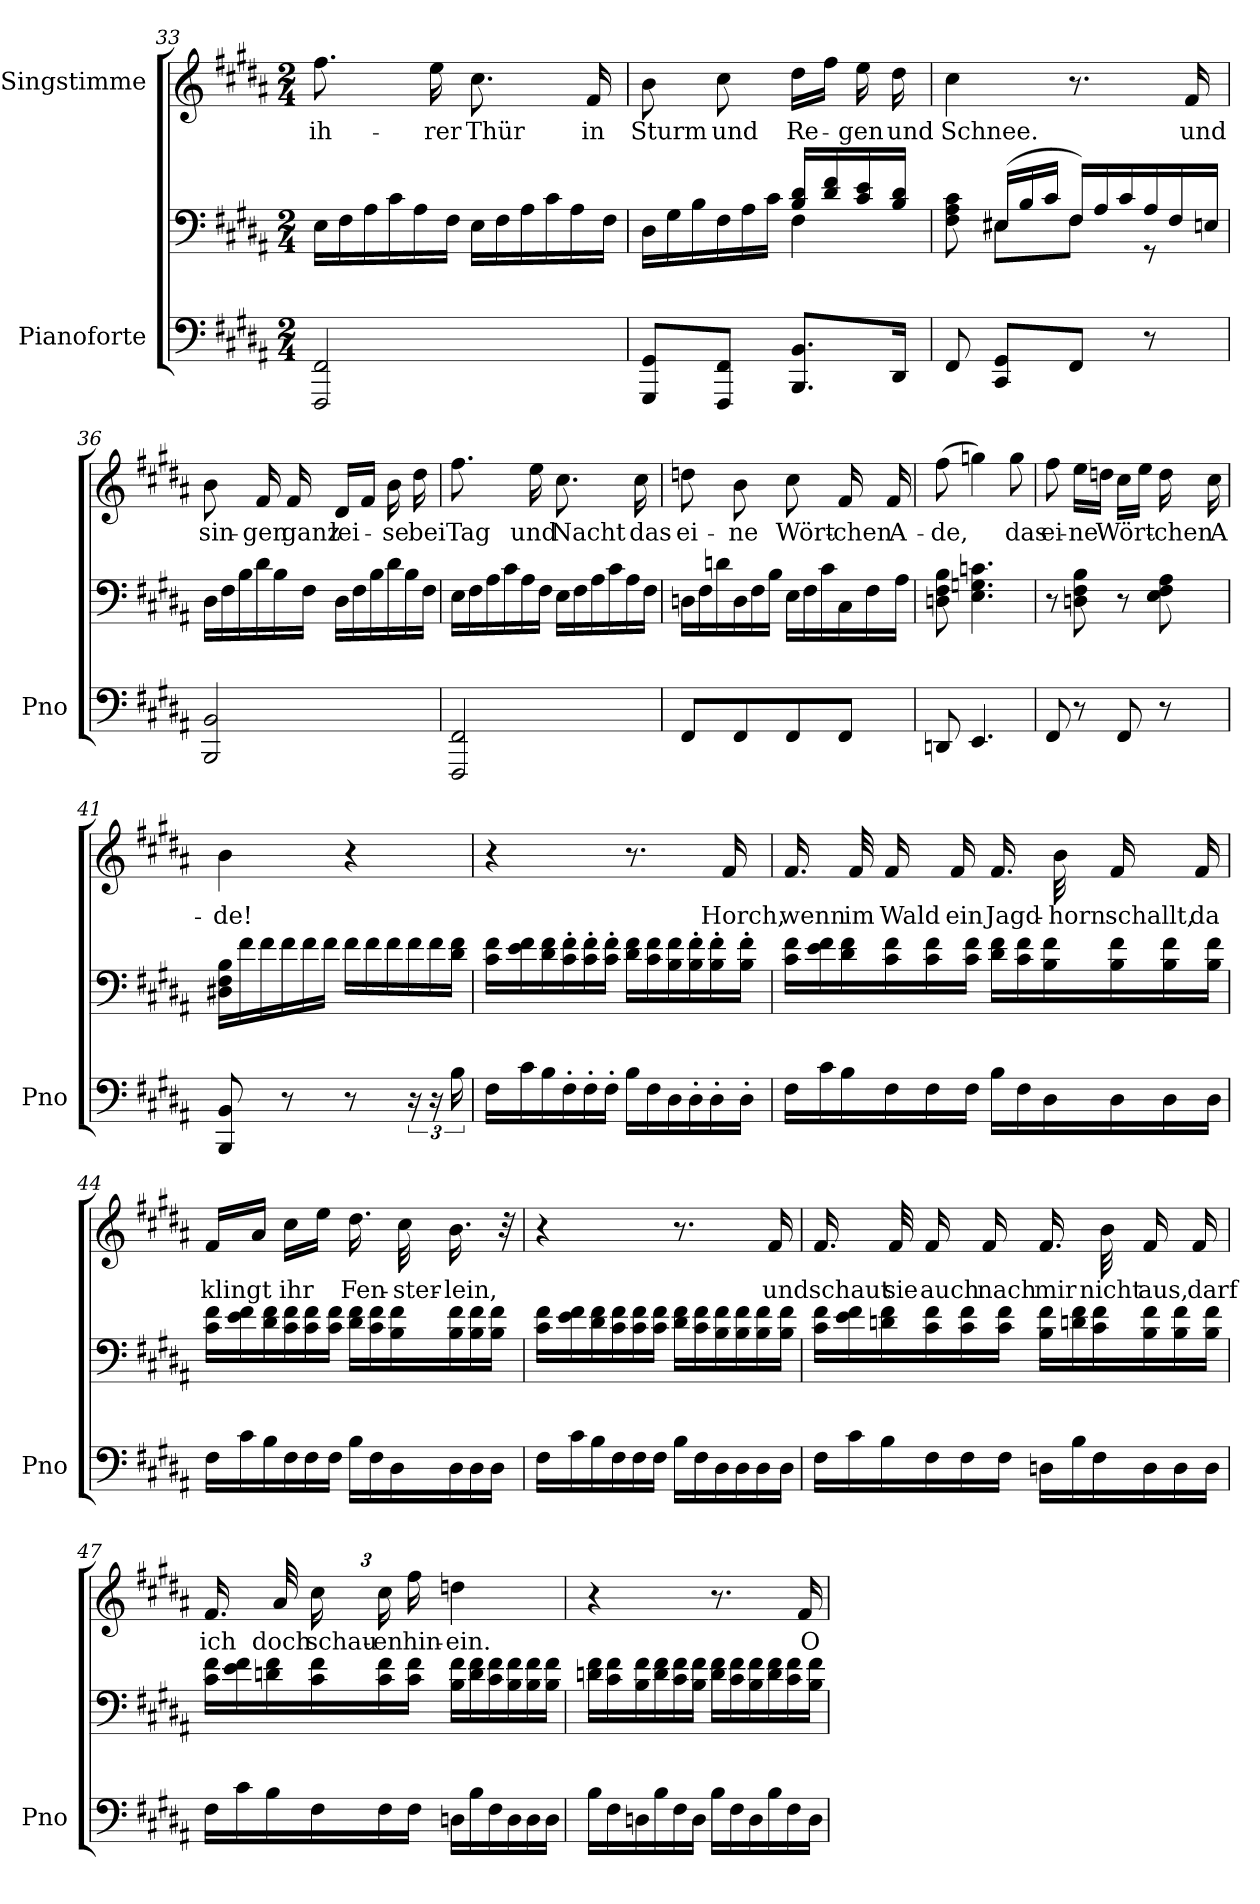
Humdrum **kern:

**kern	**kern	**kern	**text
*part2	*part2	*part1	*part1
*staff3	*staff2	*staff1	*staff1
*I"Pianoforte	*	*I"Singstimme	*
*I'Pno	*	*	*
*clefF4	*clefF4	*clefG2	*
*k[f#c#g#d#a#]	*k[f#c#g#d#a#]	*k[f#c#g#d#a#]	*
*M2/4	*M2/4	*M2/4	*
*	*Xtuplet	*	*
=33	=33	=33	=33
2FFF#/ 2FF#/	24E\LL	8.ff#\	ih-
.	24F#\	.	.
.	24A#\	.	.
.	24c#\	.	.
.	24A#\	.	.
.	.	16ee\	-rer
.	24F#\JJ	.	.
.	24E\LL	8.cc#\	Thür
.	24F#\	.	.
.	24A#\	.	.
.	24c#\	.	.
.	24A#\	.	.
.	.	16f#/	in
.	24F#\JJ	.	.
=34	=34	=34	=34
*	*^	*	*
8GGG#/ 8GG#/L	24D#\LL	4ryy	8b\	Sturm
.	24G#\	.	.	.
.	24B\	.	.	.
8FFF#/ 8FF#/J	24F#\	.	8cc#\	und
.	24A#\	.	.	.
.	24c#\JJ	.	.	.
8.BBB/ 8.BB/L	16B/ 16d#/LL	4F#\	16dd#\LL	Re-
.	16d#/ 16f#/	.	16ff#\JJ	.
.	16c#/ 16e/	.	16ee\	-gen
16DD#/Jk	16B/ 16d#/JJ	.	16dd#\	und
=35	=35	=35	=35	=35
8FF#/	8F#\ 8A#\ 8c#\	8ryy	4cc#\	Schnee.
8CC#/ 8GG#/L	(24E#X/LL	8E#\L	.	.
.	24B/	.	.	.
.	24c#/JJ	.	.	.
8FF#/J	24F#/LL)	8F#\J	8.r	.
.	24A#/	.	.	.
.	24c#/	.	.	.
8r	24A#/	8r	.	.
.	24F#/	.	.	.
.	.	.	16f#/	und
.	24En/JJ	.	.	.
*	*v	*v	*	*
=36	=36	=36	=36
2BBB/ 2BB/	24D#\LL	8b\	sin-
.	24F#\	.	.
.	24B\	.	.
.	24d#\	16f#/	-gen
.	24B\	.	.
.	.	16f#/	ganz
.	24F#\JJ	.	.
.	24D#\LL	16d#/LL	lei-
.	24F#\	.	.
.	.	16f#/JJ	.
.	24B\	.	.
.	24d#\	16b\	-se
.	24B\	.	.
.	.	16dd#\	bei
.	24F#\JJ	.	.
=37	=37	=37	=37
2FFF#/ 2FF#/	24E\LL	8.ff#\	Tag
.	24F#\	.	.
.	24A#\	.	.
.	24c#\	.	.
.	24A#\	.	.
.	.	16ee\	und
.	24F#\JJ	.	.
.	24E\LL	8.cc#\	Nacht
.	24F#\	.	.
.	24A#\	.	.
.	24c#\	.	.
.	24A#\	.	.
.	.	16cc#\	das
.	24F#\JJ	.	.
=38	=38	=38	=38
8FF#/L	24Dn\LL	8ddn\	ei-
.	24F#\	.	.
.	24dn\	.	.
8FF#/	24D\	8b\	-ne
.	24F#\	.	.
.	24B\JJ	.	.
8FF#/	24E\LL	8cc#\	Wört-
.	24F#\	.	.
.	24c#\	.	.
8FF#/J	24C#\	16f#/	-chen
.	24F#\	.	.
.	.	16f#/	A-
.	24A#\JJ	.	.
=39	=39	=39	=39
8DDn/	8Dn\ 8F#\ 8B\	(8ff#\	-de,
4.EE/	4.E\ 4.Gn\ 4.cn\	4ggn\)	.
.	.	8gg\	das
=40	=40	=40	=40
8FF#/	8r	8ff#\	ei-
8r	8Dn\ 8F#\ 8B\	16ee\LL	-ne
.	.	16ddn\JJ	.
8FF#/	8r	16cc#\LL	Wört-
.	.	16ee\JJ	.
8r	8E\ 8F#\ 8A#\	16dd\	-chen
.	.	16cc#\	A-
=41	=41	=41	=41
8BBB/ 8BB/	24D#X\ 24F#\ 24B\LL	4b\	-de!
.	24f#\	.	.
.	24f#\	.	.
8r	24f#\	.	.
.	24f#\	.	.
.	24f#\JJ	.	.
8r	24f#\LL	4r	.
.	24f#\	.	.
.	24f#\	.	.
24r	24f#\	.	.
24r	24f#\	.	.
24B\	24d#\ 24f#\JJ	.	.
=42	=42	=42	=42
*Xtuplet	*	*	*
24F#\LL	24c#\ 24f#\LL	4r	.
24c#\	24e\ 24f#\	.	.
24B\	24d#\ 24f#\	.	.
24F#'\	24c#\' 24f#\'	.	.
24F#'\	24c#\' 24f#\'	.	.
24F#'\JJ	24c#\' 24f#\'JJ	.	.
24B\LL	24d#\ 24f#\LL	8.r	.
24F#\	24c#\ 24f#\	.	.
24D#\	24B\ 24f#\	.	.
24D#'\	24B\' 24f#\'	.	.
24D#'\	24B\' 24f#\'	.	.
.	.	16f#/	Horch,
24D#'\JJ	24B\' 24f#\'JJ	.	.
=43	=43	=43	=43
24F#\LL	24c#\ 24f#\LL	16.f#/	wenn
24c#\	24e\ 24f#\	.	.
24B\	24d#\ 24f#\	.	.
.	.	32f#/	im
24F#\	24c#\ 24f#\	16f#/	Wald
24F#\	24c#\ 24f#\	.	.
.	.	16f#/	ein
24F#\JJ	24c#\ 24f#\JJ	.	.
24B\LL	24d#\ 24f#\LL	16.f#/	Jagd-
24F#\	24c#\ 24f#\	.	.
24D#\	24B\ 24f#\	.	.
.	.	32b\	-horn
24D#\	24B\ 24f#\	16f#/	schallt,
24D#\	24B\ 24f#\	.	.
.	.	16f#/	da
24D#\JJ	24B\ 24f#\JJ	.	.
=44	=44	=44	=44
24F#\LL	24c#\ 24f#\LL	16f#/LL	klingt
24c#\	24e\ 24f#\	.	.
.	.	16a#/JJ	.
24B\	24d#\ 24f#\	.	.
24F#\	24c#\ 24f#\	16cc#\LL	ihr
24F#\	24c#\ 24f#\	.	.
.	.	16ee\JJ	.
24F#\JJ	24c#\ 24f#\JJ	.	.
24B\LL	24d#\ 24f#\LL	16.dd#\	Fen-
24F#\	24c#\ 24f#\	.	.
24D#\	24B\ 24f#\	.	.
.	.	32cc#\	-ster-
24D#\	24B\ 24f#\	16.b\	-lein,
24D#\	24B\ 24f#\	.	.
24D#\JJ	24B\ 24f#\JJ	.	.
.	.	32r	.
=45	=45	=45	=45
24F#\LL	24c#\ 24f#\LL	4r	.
24c#\	24e\ 24f#\	.	.
24B\	24d#\ 24f#\	.	.
24F#\	24c#\ 24f#\	.	.
24F#\	24c#\ 24f#\	.	.
24F#\JJ	24c#\ 24f#\JJ	.	.
24B\LL	24d#\ 24f#\LL	8.r	.
24F#\	24c#\ 24f#\	.	.
24D#\	24B\ 24f#\	.	.
24D#\	24B\ 24f#\	.	.
24D#\	24B\ 24f#\	.	.
.	.	16f#/	und
24D#\JJ	24B\ 24f#\JJ	.	.
=46	=46	=46	=46
24F#\LL	24c#\ 24f#\LL	16.f#/	schaut
24c#\	24e\ 24f#\	.	.
24B\	24dn\ 24f#\	.	.
.	.	32f#/	sie
24F#\	24c#\ 24f#\	16f#/	auch
24F#\	24c#\ 24f#\	.	.
.	.	16f#/	nach
24F#\JJ	24c#\ 24f#\JJ	.	.
24Dn\LL	24B\ 24f#\LL	16.f#/	mir
24B\	24dn\ 24f#\	.	.
24F#\	24c#\ 24f#\	.	.
.	.	32b\	nicht
24D\	24B\ 24f#\	16f#/	aus,
24D\	24B\ 24f#\	.	.
.	.	16f#/	darf
24D\JJ	24B\ 24f#\JJ	.	.
=47	=47	=47	=47
24F#\LL	24c#\ 24f#\LL	16.f#/	ich
24c#\	24e\ 24f#\	.	.
24B\	24dn\ 24f#\	.	.
.	.	32a#/	doch
*	*	*Xbrackettup	*
24F#\	24c#\ 24f#\	24cc#\	schau-
24F#\	24c#\ 24f#\	24cc#\	-en
24F#\JJ	24c#\ 24f#\JJ	24ff#\	hin-
24Dn\LL	24B\ 24f#\LL	4ddn\	-ein.
24B\	24d\ 24f#\	.	.
24F#\	24c#\ 24f#\	.	.
24D\	24B\ 24f#\	.	.
24D\	24B\ 24f#\	.	.
24D\JJ	24B\ 24f#\JJ	.	.
=48	=48	=48	=48
24B\LL	24dn\ 24f#\LL	4r	.
24F#\	24c#\ 24f#\	.	.
24Dn\	24B\ 24f#\	.	.
24B\	24d\ 24f#\	.	.
24F#\	24c#\ 24f#\	.	.
24D\JJ	24B\ 24f#\JJ	.	.
24B\LL	24d\ 24f#\LL	8.r	.
24F#\	24c#\ 24f#\	.	.
24D\	24B\ 24f#\	.	.
24B\	24d\ 24f#\	.	.
24F#\	24c#\ 24f#\	.	.
.	.	16f#/	O
24D\JJ	24B\ 24f#\JJ	.	.
=	=	=	=
*-	*-	*-	*-
